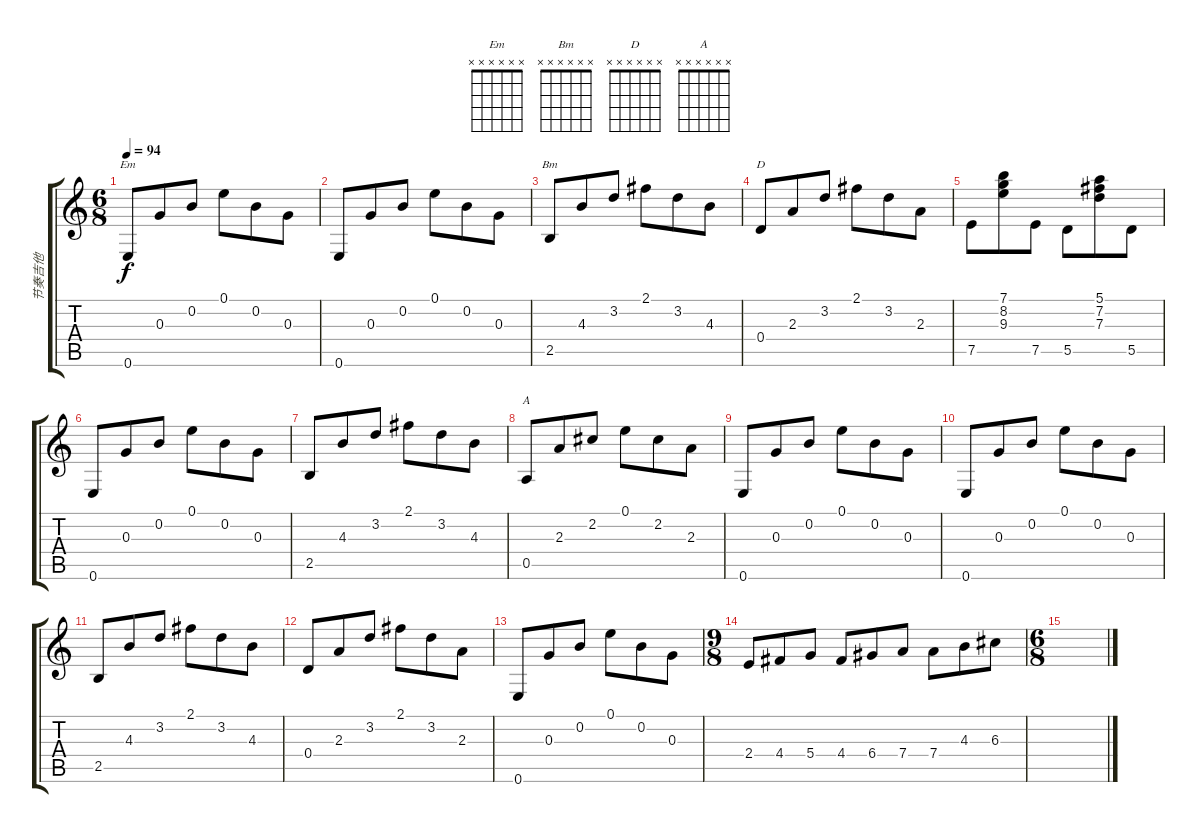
\track ("节奏吉他" "节奏吉他") {instrument acousticguitarsteel}
\staff {score tabs}
\tuning (E4 B3 G3 D3 A2 E2) {hide}
\chord ("Em" x x x x x x)
\chord ("Bm" x x x x x x)
\chord ("D" x x x x x x)
\chord ("A" x x x x x x)
\ts (6 8)
\tempo 94
\clef g2
\ks c
0.6.8{ch "Em" dy f} 0.3.8 0.2.8 0.1.8 0.2.8 0.3.8 |
0.6.8 0.3.8 0.2.8 0.1.8 0.2.8 0.3.8 |
2.5.8{ch "Bm"} 4.3.8 3.2.8 2.1.8 3.2.8 4.3.8 |
0.4.8{ch "D"} 2.3.8 3.2.8 2.1.8 3.2.8 2.3.8 |
7.5.8 (7.1 8.2 9.3).8 7.5.8 5.5.8 (5.1 7.2 7.3).8 5.5.8 |
0.6.8 0.3.8 0.2.8 0.1.8 0.2.8 0.3.8 |
2.5.8 4.3.8 3.2.8 2.1.8 3.2.8 4.3.8 |
0.5.8{ch "A"} 2.3.8 2.2.8 0.1.8 2.2.8 2.3.8 |
0.6.8 0.3.8 0.2.8 0.1.8 0.2.8 0.3.8 |
0.6.8 0.3.8 0.2.8 0.1.8 0.2.8 0.3.8 |
2.5.8 4.3.8 3.2.8 2.1.8 3.2.8 4.3.8 |
0.4.8 2.3.8 3.2.8 2.1.8 3.2.8 2.3.8 |
0.6.8 0.3.8 0.2.8 0.1.8 0.2.8 0.3.8 |
\ts (9 8)
2.4.8 4.4.8 5.4.8 4.4.8 6.4.8 7.4.8 7.4.8 4.3.8 6.3.8 |
\ts (6 8)
